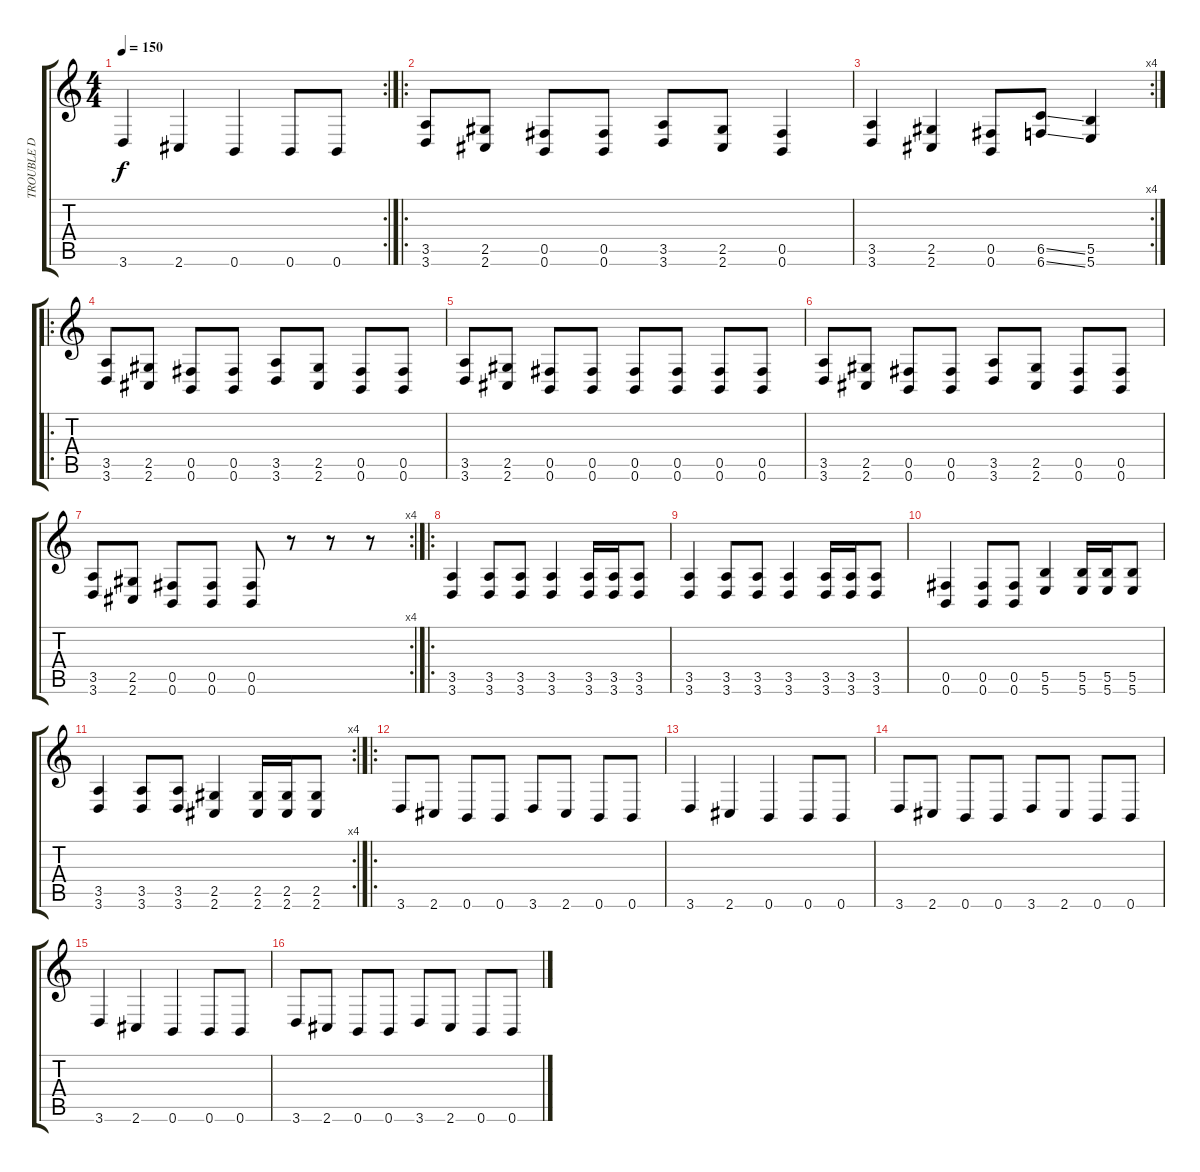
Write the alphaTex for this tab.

\track ("TROUBLE D" "TROUBLE D") {instrument electricbassfinger}
\staff {score tabs}
\tuning (Db4 Ab3 E3 B2 Gb2 B1) {hide}
\rc 2
\ts (4 4)
\tempo 150
\clef g2
\ks c
3.6.4{dy f} 2.6.4 0.6.4 0.6.8 0.6.8 |
\ro
(3.5 3.6).8 (2.5 2.6).8 (0.5 0.6).8 (0.5 0.6).8 (3.5 3.6).8 (2.5 2.6).8 (0.5 0.6).4 |
\rc 4
(3.5 3.6).4 (2.5 2.6).4 (0.5 0.6).8 (6.5{ss} 6.6{ss}).8 (5.5 5.6).4 |
\ro
(3.5 3.6).8 (2.5 2.6).8 (0.5 0.6).8 (0.5 0.6).8 (3.5 3.6).8 (2.5 2.6).8 (0.5 0.6).8 (0.5 0.6).8 |
(3.5 3.6).8 (2.5 2.6).8 (0.5 0.6).8 (0.5 0.6).8 (0.5 0.6).8 (0.5 0.6).8 (0.5 0.6).8 (0.5 0.6).8 |
(3.5 3.6).8 (2.5 2.6).8 (0.5 0.6).8 (0.5 0.6).8 (3.5 3.6).8 (2.5 2.6).8 (0.5 0.6).8 (0.5 0.6).8 |
\rc 4
(3.5 3.6).8 (2.5 2.6).8 (0.5 0.6).8 (0.5 0.6).8 (0.5 0.6).8 r.8 r.8 r.8 |
\ro
(3.5 3.6).4 (3.5 3.6).8 (3.5 3.6).8 (3.5 3.6).4 (3.5 3.6).16 (3.5 3.6).16 (3.5 3.6).8 |
(3.5 3.6).4 (3.5 3.6).8 (3.5 3.6).8 (3.5 3.6).4 (3.5 3.6).16 (3.5 3.6).16 (3.5 3.6).8 |
(0.5 0.6).4 (0.5 0.6).8 (0.5 0.6).8 (5.5 5.6).4 (5.5 5.6).16 (5.5 5.6).16 (5.5 5.6).8 |
\rc 4
(3.5 3.6).4 (3.5 3.6).8 (3.5 3.6).8 (2.5 2.6).4 (2.5 2.6).16 (2.5 2.6).16 (2.5 2.6).8 |
\ro
3.6.8 2.6.8 0.6.8 0.6.8 3.6.8 2.6.8 0.6.8 0.6.8 |
3.6.4 2.6.4 0.6.4 0.6.8 0.6.8 |
3.6.8 2.6.8 0.6.8 0.6.8 3.6.8 2.6.8 0.6.8 0.6.8 |
3.6.4 2.6.4 0.6.4 0.6.8 0.6.8 |
3.6.8 2.6.8 0.6.8 0.6.8 3.6.8 2.6.8 0.6.8 0.6.8
